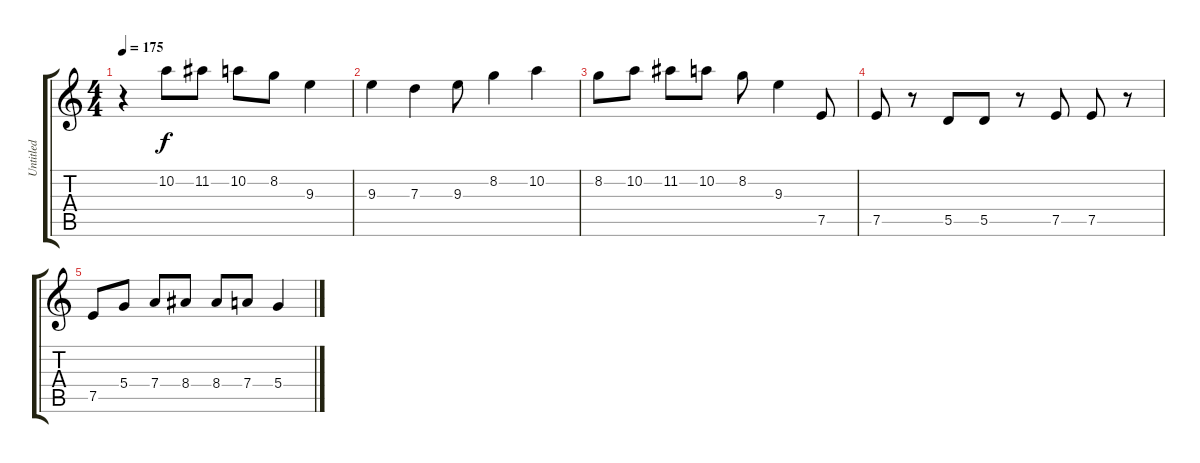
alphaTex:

\track ("Untitled" "Untitled") {instrument acousticguitarnylon}
\staff {score tabs}
\tuning (E4 B3 G3 D3 A2 E2) {hide}
\ts (4 4)
\tempo 175
\clef g2
\ks c
r.4{dy f} 10.2.8 11.2.8 10.2.8 8.2.8 9.3.4 |
9.3.4 7.3.4 9.3.8 8.2.4 10.2.4 |
8.2.8 10.2.8 11.2.8 10.2.8 8.2.8 9.3.4 7.5.8 |
7.5.8 r.8 5.5.8 5.5.8 r.8 7.5.8 7.5.8 r.8 |
7.5.8 5.4.8 7.4.8 8.4.8 8.4.8 7.4.8 5.4.4
